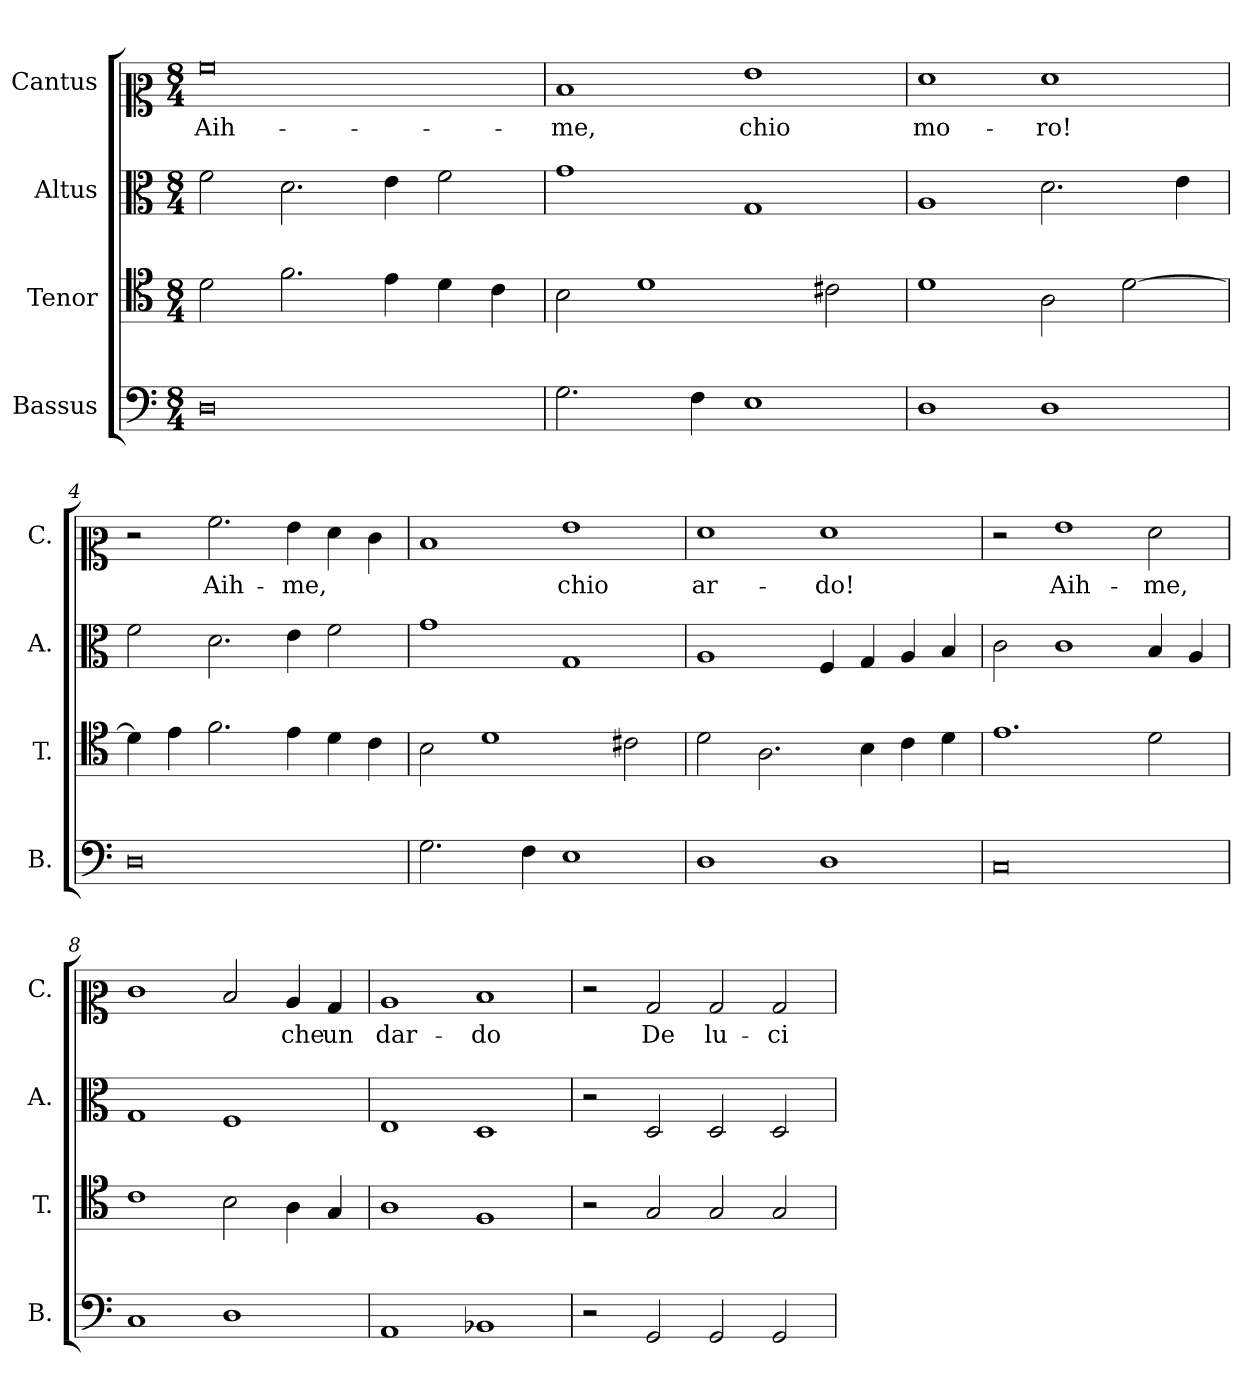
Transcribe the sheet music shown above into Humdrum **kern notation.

**kern	**kern	**kern	**kern	**text
*part4	*part3	*part2	*part1	*part1
*staff4	*staff3	*staff2	*staff1	*staff1
*I"Bassus	*I"Tenor	*I"Altus	*I"Cantus	*
*I'B.	*I'T.	*I'A.	*I'C.	*
*clefF4	*clefC4	*clefC3	*clefC2	*
*k[]	*k[]	*k[]	*k[]	*
*M8/4	*M8/4	*M8/4	*M8/4	*
=1	=1	=1	=1	=1
!	!	!	!	!LO:LY:b
0D	2d\	2f\	0a	Aih-
.	2.f\	2.d\	.	.
.	4e\	4e\	.	.
.	4d\	2f\	.	.
.	4c\	.	.	.
=2	=2	=2	=2	=2
!	!	!	!	!LO:LY:b
2.G\	2B\	1g	1d	-me,
.	1d	.	.	.
4F\	.	.	.	.
!	!	!	!	!LO:LY:b
1E	.	1G	1g	chio
.	2c#X\	.	.	.
=3	=3	=3	=3	=3
!	!	!	!	!LO:LY:b
1D	1d	1A	1f	mo-
!	!	!	!	!LO:LY:b
1D	2A\	2.d\	1f	-ro!
.	[2d\	.	.	.
.	.	4e\	.	.
=4	=4	=4	=4	=4
0D	4d\]	2f\	2r	.
.	4e\	.	.	.
!	!	!	!	!LO:LY:b
.	2.f\	2.d\	2.a\	Aih-
!	!	!	!	!LO:LY:b
.	4e\	4e\	4g\	-me,
.	4d\	2f\	4f\	.
.	4c\	.	4e\	.
=5	=5	=5	=5	=5
2.G\	2B\	1g	1d	.
.	1d	.	.	.
4F\	.	.	.	.
!	!	!	!	!LO:LY:b
1E	.	1G	1g	chio
.	2c#X\	.	.	.
!!LO:LB:g=z
=6	=6	=6	=6	=6
!	!	!	!	!LO:LY:b
1D	2d\	1A	1f	ar-
.	2.A\	.	.	.
!	!	!	!	!LO:LY:b
1D	.	4F/	1f	-do!
.	4B\	4G/	.	.
.	4c\	4A/	.	.
.	4d\	4B/	.	.
=7	=7	=7	=7	=7
0C	1.e	2c\	2r	.
!	!	!	!	!LO:LY:b
.	.	1c	1g	Aih-
!	!	!	!	!LO:LY:b
.	2d\	4B/	2f\	-me,
.	.	4A/	.	.
=8	=8	=8	=8	=8
1C	1c	1G	1e	.
1D	2B\	1F	2d/	.
!	!	!	!	!LO:LY:b
.	4A\	.	4c/	che
!	!	!	!	!LO:LY:b
.	4G/	.	4B/	un
=9	=9	=9	=9	=9
!	!	!	!	!LO:LY:b
1AA	1A	1E	1c	dar-
!	!	!	!	!LO:LY:b
1BB-X	1F	1D	1d	-do
=10	=10	=10	=10	=10
2r	2r	2r	2r	.
!	!	!	!	!LO:LY:b
2GG/	2G/	2D/	2B/	De
!	!	!	!	!LO:LY:b
2GG/	2G/	2D/	2B/	lu-
!	!	!	!	!LO:LY:b
2GG/	2G/	2D/	2B/	-ci-
=	=	=	=	=
*-	*-	*-	*-	*-
